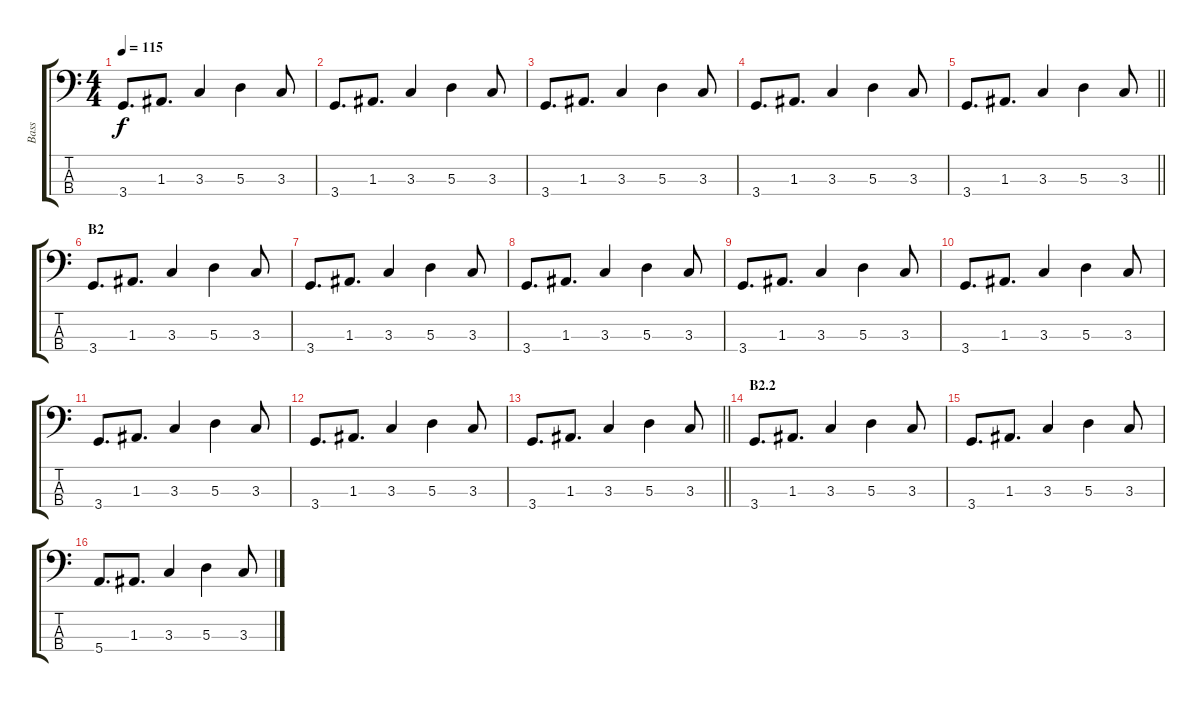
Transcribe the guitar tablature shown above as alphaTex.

\track ("Bass" "Bass") {instrument electricbassfinger}
\staff {score tabs}
\tuning (G2 D2 A1 E1) {hide}
\ts (4 4)
\tempo 115
\clef f4
\ks c
3.4.8{d dy f} 1.3.8{d} 3.3.4 5.3.4 3.3.8 |
3.4.8{d} 1.3.8{d} 3.3.4 5.3.4 3.3.8 |
3.4.8{d} 1.3.8{d} 3.3.4 5.3.4 3.3.8 |
3.4.8{d} 1.3.8{d} 3.3.4 5.3.4 3.3.8 |
\barLineRight lightlight
3.4.8{d} 1.3.8{d} 3.3.4 5.3.4 3.3.8 |
\section ("" "B2")
3.4.8{d} 1.3.8{d} 3.3.4 5.3.4 3.3.8 |
3.4.8{d} 1.3.8{d} 3.3.4 5.3.4 3.3.8 |
3.4.8{d} 1.3.8{d} 3.3.4 5.3.4 3.3.8 |
3.4.8{d} 1.3.8{d} 3.3.4 5.3.4 3.3.8 |
3.4.8{d} 1.3.8{d} 3.3.4 5.3.4 3.3.8 |
3.4.8{d} 1.3.8{d} 3.3.4 5.3.4 3.3.8 |
3.4.8{d} 1.3.8{d} 3.3.4 5.3.4 3.3.8 |
\barLineRight lightlight
3.4.8{d} 1.3.8{d} 3.3.4 5.3.4 3.3.8 |
\section ("" "B2.2")
3.4.8{d} 1.3.8{d} 3.3.4 5.3.4 3.3.8 |
3.4.8{d} 1.3.8{d} 3.3.4 5.3.4 3.3.8 |
5.4.8{d} 1.3.8{d} 3.3.4 5.3.4 3.3.8
